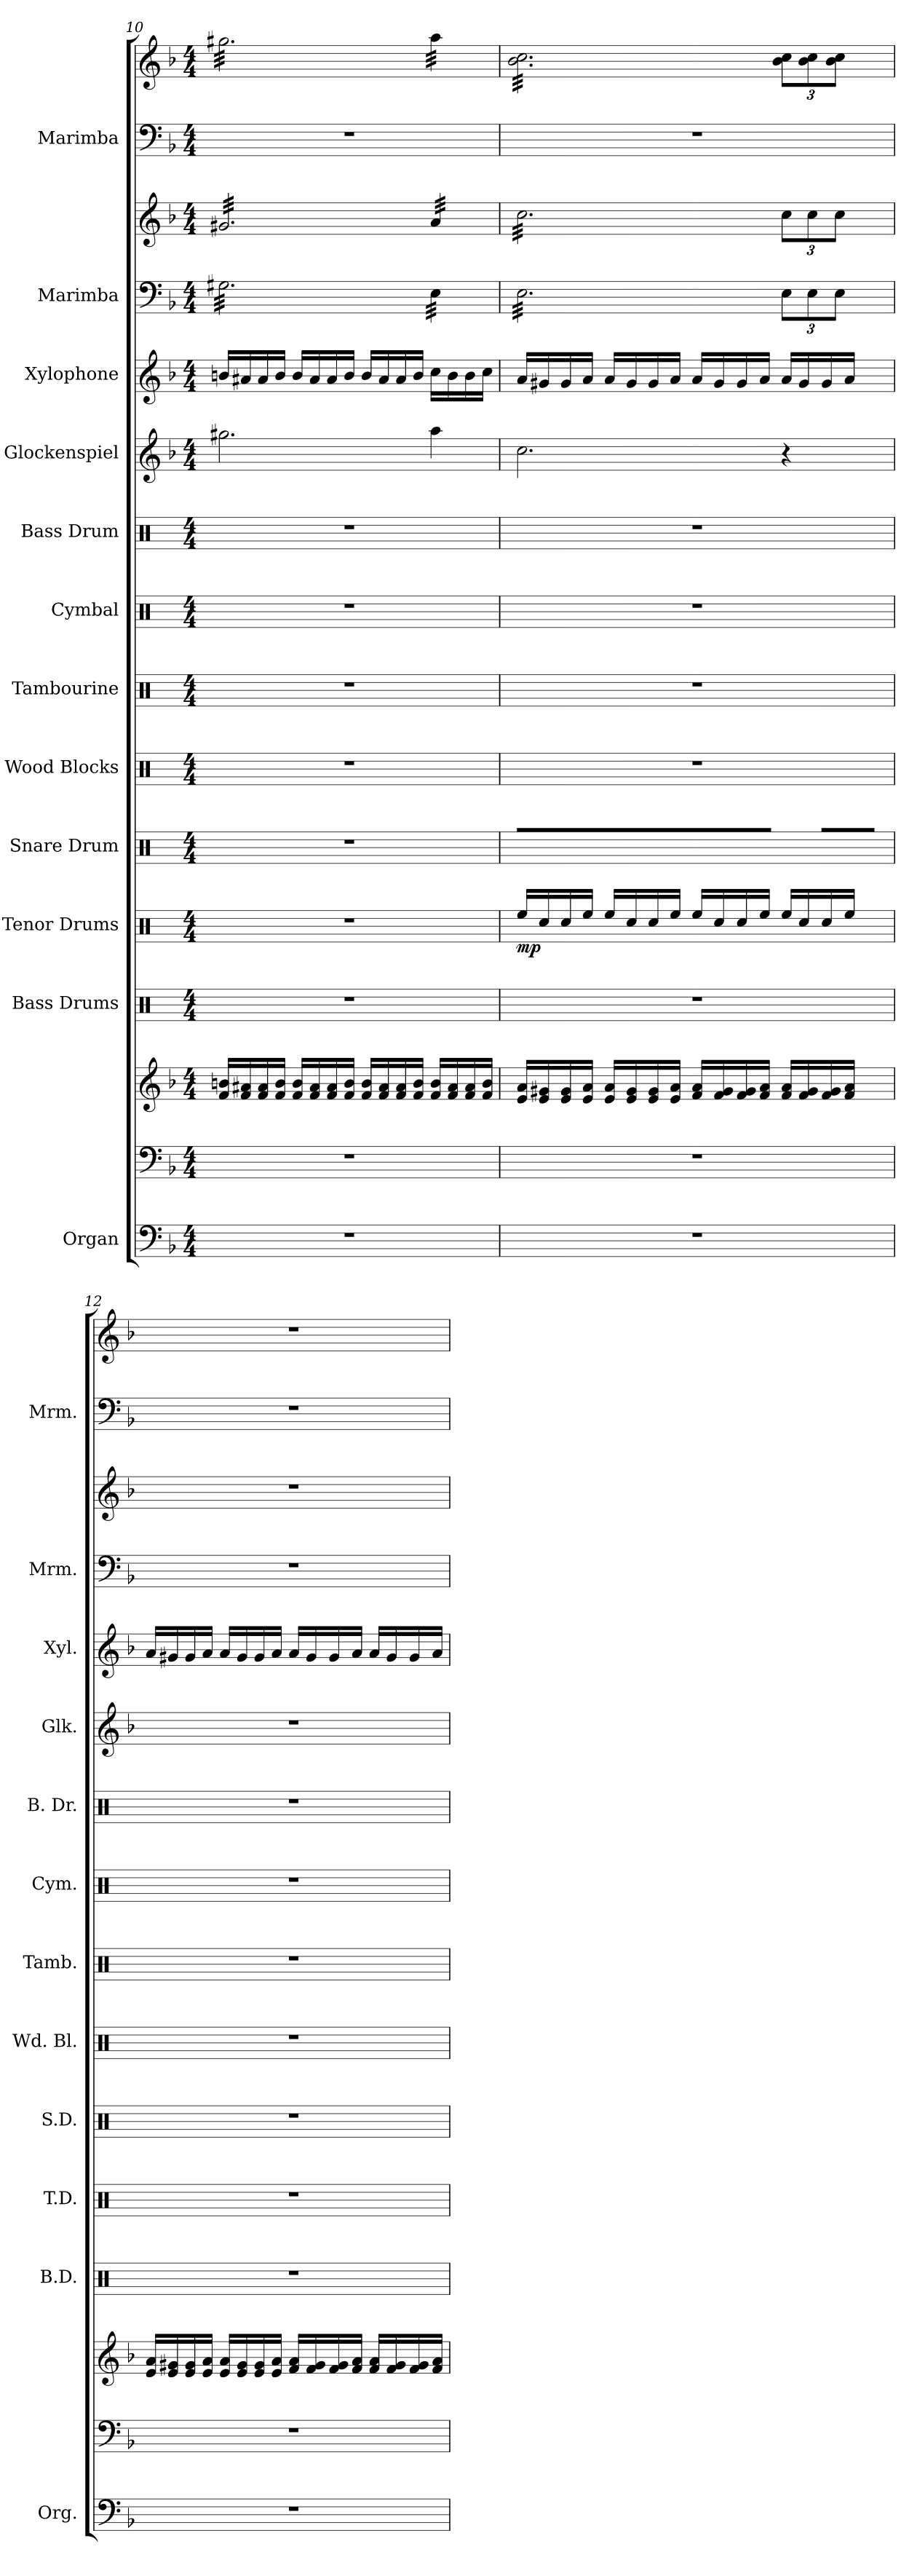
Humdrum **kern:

**kern	**kern	**kern	**kern	**kern	**dynam	**kern	**kern	**kern	**kern	**kern	**kern	**kern	**kern	**kern	**kern	**kern
*part12	*part12	*part12	*part11	*part10	*part10	*part9	*part8	*part7	*part6	*part5	*part4	*part3	*part2	*part2	*part1	*part1
*staff16	*staff15	*staff14	*staff13	*staff12	*staff12	*staff11	*staff10	*staff9	*staff8	*staff7	*staff6	*staff5	*staff4	*staff3	*staff2	*staff1
*I"Organ	*	*	*I"Bass Drums	*I"Tenor Drums	*	*I"Snare Drum	*I"Wood Blocks	*I"Tambourine	*I"Cymbal	*I"Bass Drum	*I"Glockenspiel	*I"Xylophone	*I"Marimba	*	*I"Marimba	*
*I'Org.	*	*	*I'B.D.	*I'T.D.	*	*I'S.D.	*I'Wd. Bl.	*I'Tamb.	*I'Cym.	*I'B. Dr.	*I'Glk.	*I'Xyl.	*I'Mrm.	*	*I'Mrm.	*
*clefF4	*clefF4	*clefG2	*clefX	*clefX	*	*clefX	*clefX	*clefX	*clefX	*clefX	*clefG2	*clefG2	*clefF4	*clefG2	*clefF4	*clefG2
*	*	*	*	*	*	*	*	*	*	*	*ITrd-14c-24	*ITrd-7c-12	*	*	*	*
*k[b-]	*k[b-]	*k[b-]	*k[]	*k[]	*	*k[]	*k[]	*k[]	*k[]	*k[]	*k[b-]	*k[b-]	*k[b-]	*k[b-]	*k[b-]	*k[b-]
*M4/4	*M4/4	*M4/4	*M4/4	*M4/4	*	*M4/4	*M4/4	*M4/4	*M4/4	*M4/4	*M4/4	*M4/4	*M4/4	*M4/4	*M4/4	*M4/4
=10	=10	=10	=10	=10	=10	=10	=10	=10	=10	=10	=10	=10	=10	=10	=10	=10
*	*	*	*	*	*	*	*	*	*	*	*	*	*tremolo	*	*	*
*	*	*	*	*	*	*	*	*	*	*	*	*	*	*tremolo	*	*
*	*	*	*	*	*	*	*	*	*	*	*	*	*	*	*	*tremolo
1r	1r	16f/ 16bn/LL	1r	1r	.	1r	1r	1r	1r	1r	2.gggg#X\	16bbn/LL	32G#X\LLL	32g#X/LLL	1r	32gg#X\LLL
.	.	.	.	.	.	.	.	.	.	.	.	.	32G#X\	32g#X/	.	32gg#X\
.	.	16f/ 16a#X/	.	.	.	.	.	.	.	.	.	16aa#X/	32G#X\	32g#X/	.	32gg#X\
.	.	.	.	.	.	.	.	.	.	.	.	.	32G#X\	32g#X/	.	32gg#X\
.	.	16f/ 16a#/	.	.	.	.	.	.	.	.	.	16aa#/	32G#X\	32g#X/	.	32gg#X\
.	.	.	.	.	.	.	.	.	.	.	.	.	32G#X\	32g#X/	.	32gg#X\
.	.	16f/ 16b/JJ	.	.	.	.	.	.	.	.	.	16bb/JJ	32G#X\	32g#X/	.	32gg#X\
.	.	.	.	.	.	.	.	.	.	.	.	.	32G#X\	32g#X/	.	32gg#X\
.	.	16f/ 16b/LL	.	.	.	.	.	.	.	.	.	16bb/LL	32G#X\	32g#X/	.	32gg#X\
.	.	.	.	.	.	.	.	.	.	.	.	.	32G#X\	32g#X/	.	32gg#X\
.	.	16f/ 16a#/	.	.	.	.	.	.	.	.	.	16aa#/	32G#X\	32g#X/	.	32gg#X\
.	.	.	.	.	.	.	.	.	.	.	.	.	32G#X\	32g#X/	.	32gg#X\
.	.	16f/ 16a#/	.	.	.	.	.	.	.	.	.	16aa#/	32G#X\	32g#X/	.	32gg#X\
.	.	.	.	.	.	.	.	.	.	.	.	.	32G#X\	32g#X/	.	32gg#X\
.	.	16f/ 16b/JJ	.	.	.	.	.	.	.	.	.	16bb/JJ	32G#X\	32g#X/	.	32gg#X\
.	.	.	.	.	.	.	.	.	.	.	.	.	32G#X\	32g#X/	.	32gg#X\
.	.	16f/ 16b/LL	.	.	.	.	.	.	.	.	.	16bb/LL	32G#X\	32g#X/	.	32gg#X\
.	.	.	.	.	.	.	.	.	.	.	.	.	32G#X\	32g#X/	.	32gg#X\
.	.	16f/ 16a#/	.	.	.	.	.	.	.	.	.	16aa#/	32G#X\	32g#X/	.	32gg#X\
.	.	.	.	.	.	.	.	.	.	.	.	.	32G#X\	32g#X/	.	32gg#X\
.	.	16f/ 16a#/	.	.	.	.	.	.	.	.	.	16aa#/	32G#X\	32g#X/	.	32gg#X\
.	.	.	.	.	.	.	.	.	.	.	.	.	32G#X\	32g#X/	.	32gg#X\
.	.	16f/ 16b/JJ	.	.	.	.	.	.	.	.	.	16bb/JJ	32G#X\	32g#X/	.	32gg#X\
.	.	.	.	.	.	.	.	.	.	.	.	.	32G#X\JJJ	32g#X/JJJ	.	32gg#X\JJJ
.	.	16f/ 16b/LL	.	.	.	.	.	.	.	.	4aaaa\	16ccc\LL	32E\LLL	32a/LLL	.	32aa\LLL
.	.	.	.	.	.	.	.	.	.	.	.	.	32E\	32a/	.	32aa\
.	.	16f/ 16a#/	.	.	.	.	.	.	.	.	.	16bb\	32E\	32a/	.	32aa\
.	.	.	.	.	.	.	.	.	.	.	.	.	32E\	32a/	.	32aa\
.	.	16f/ 16a#/	.	.	.	.	.	.	.	.	.	16bb\	32E\	32a/	.	32aa\
.	.	.	.	.	.	.	.	.	.	.	.	.	32E\	32a/	.	32aa\
.	.	16f/ 16b/JJ	.	.	.	.	.	.	.	.	.	16ccc\JJ	32E\	32a/	.	32aa\
.	.	.	.	.	.	.	.	.	.	.	.	.	32E\JJJ	32a/JJJ	.	32aa\JJJ
!!LO:PB:g=z
=11	=11	=11	=11	=11	=11	=11	=11	=11	=11	=11	=11	=11	=11	=11	=11	=11
!	!	!	!	!	!LO:DY:b	!	!	!	!	!	!	!	!	!	!	!
*	*	*	*	*	*	*tremolo	*	*	*	*	*	*	*	*	*	*
1r	1r	16e/ 16a/LL	1r	16Ree/LL	mp	32R/LLL	1r	1r	1r	1r	2.cccc\	16aa/LL	32E\LLL	32cc\LLL	1r	32b-\ 32cc\LLL
.	.	.	.	.	.	32R/	.	.	.	.	.	.	32E\	32cc\	.	32b-\ 32cc\
.	.	16e/ 16g#X/	.	16Rcc/	.	32R/	.	.	.	.	.	16gg#X/	32E\	32cc\	.	32b-\ 32cc\
.	.	.	.	.	.	32R/	.	.	.	.	.	.	32E\	32cc\	.	32b-\ 32cc\
.	.	16e/ 16g#/	.	16Rcc/	.	32R/	.	.	.	.	.	16gg#/	32E\	32cc\	.	32b-\ 32cc\
.	.	.	.	.	.	32R/	.	.	.	.	.	.	32E\	32cc\	.	32b-\ 32cc\
.	.	16e/ 16a/JJ	.	16Ree/JJ	.	32R/	.	.	.	.	.	16aa/JJ	32E\	32cc\	.	32b-\ 32cc\
.	.	.	.	.	.	32R/	.	.	.	.	.	.	32E\	32cc\	.	32b-\ 32cc\
.	.	16e/ 16a/LL	.	16Ree/LL	.	32R/	.	.	.	.	.	16aa/LL	32E\	32cc\	.	32b-\ 32cc\
.	.	.	.	.	.	32R/	.	.	.	.	.	.	32E\	32cc\	.	32b-\ 32cc\
.	.	16e/ 16g#/	.	16Rcc/	.	32R/	.	.	.	.	.	16gg#/	32E\	32cc\	.	32b-\ 32cc\
.	.	.	.	.	.	32R/	.	.	.	.	.	.	32E\	32cc\	.	32b-\ 32cc\
.	.	16e/ 16g#/	.	16Rcc/	.	32R/	.	.	.	.	.	16gg#/	32E\	32cc\	.	32b-\ 32cc\
.	.	.	.	.	.	32R/	.	.	.	.	.	.	32E\	32cc\	.	32b-\ 32cc\
.	.	16e/ 16a/JJ	.	16Ree/JJ	.	32R/	.	.	.	.	.	16aa/JJ	32E\	32cc\	.	32b-\ 32cc\
.	.	.	.	.	.	32R/	.	.	.	.	.	.	32E\	32cc\	.	32b-\ 32cc\
.	.	16f/ 16a/LL	.	16Ree/LL	.	32R/	.	.	.	.	.	16aa/LL	32E\	32cc\	.	32b-\ 32cc\
.	.	.	.	.	.	32R/	.	.	.	.	.	.	32E\	32cc\	.	32b-\ 32cc\
.	.	16f/ 16g#/	.	16Rcc/	.	32R/	.	.	.	.	.	16gg#/	32E\	32cc\	.	32b-\ 32cc\
.	.	.	.	.	.	32R/	.	.	.	.	.	.	32E\	32cc\	.	32b-\ 32cc\
.	.	16f/ 16g#/	.	16Rcc/	.	32R/	.	.	.	.	.	16gg#/	32E\	32cc\	.	32b-\ 32cc\
.	.	.	.	.	.	32R/	.	.	.	.	.	.	32E\	32cc\	.	32b-\ 32cc\
.	.	16f/ 16a/JJ	.	16Ree/JJ	.	32R/	.	.	.	.	.	16aa/JJ	32E\	32cc\	.	32b-\ 32cc\
.	.	.	.	.	.	32R/JJJ	.	.	.	.	.	.	32E\JJJ	32cc\JJJ	.	32b-\ 32cc\JJJ
*	*	*	*	*	*	*	*	*	*	*	*	*	*	*	*	*Xtremolo
*	*	*	*	*	*	*	*	*	*	*	*	*	*	*Xtremolo	*	*
*	*	*	*	*	*	*	*	*	*	*	*	*	*Xtremolo	*	*	*
*	*	*	*	*	*	*Xtremolo	*	*	*	*	*	*	*	*	*	*
.	.	.	.	.	.	(8qR/	.	.	.	.	.	.	.	.	.	.
*	*	*	*	*	*	*Xbrackettup	*	*	*	*	*	*	*Xbrackettup	*Xbrackettup	*	*Xbrackettup
.	.	16f/ 16a/LL	.	16Ree/LL	.	12R/L)	.	.	.	.	4r	16aa/LL	12E\L	12cc\L	.	12b-\ 12cc\L
.	.	16f/ 16g#/	.	16Rcc/	.	.	.	.	.	.	.	16gg#/	.	.	.	.
.	.	.	.	.	.	12R/	.	.	.	.	.	.	12E\	12cc\	.	12b-\ 12cc\
.	.	16f/ 16g#/	.	16Rcc/	.	.	.	.	.	.	.	16gg#/	.	.	.	.
.	.	.	.	.	.	12R/J	.	.	.	.	.	.	12E\J	12cc\J	.	12b-\ 12cc\J
.	.	16f/ 16a/JJ	.	16Ree/JJ	.	.	.	.	.	.	.	16aa/JJ	.	.	.	.
=12	=12	=12	=12	=12	=12	=12	=12	=12	=12	=12	=12	=12	=12	=12	=12	=12
1r	1r	16e/ 16a/LL	1r	1r	.	1r	1r	1r	1r	1r	1r	16aa/LL	1r	1r	1r	1r
.	.	16e/ 16g#X/	.	.	.	.	.	.	.	.	.	16gg#X/	.	.	.	.
.	.	16e/ 16g#/	.	.	.	.	.	.	.	.	.	16gg#/	.	.	.	.
.	.	16e/ 16a/JJ	.	.	.	.	.	.	.	.	.	16aa/JJ	.	.	.	.
.	.	16e/ 16a/LL	.	.	.	.	.	.	.	.	.	16aa/LL	.	.	.	.
.	.	16e/ 16g#/	.	.	.	.	.	.	.	.	.	16gg#/	.	.	.	.
.	.	16e/ 16g#/	.	.	.	.	.	.	.	.	.	16gg#/	.	.	.	.
.	.	16e/ 16a/JJ	.	.	.	.	.	.	.	.	.	16aa/JJ	.	.	.	.
.	.	16f/ 16a/LL	.	.	.	.	.	.	.	.	.	16aa/LL	.	.	.	.
.	.	16f/ 16g#/	.	.	.	.	.	.	.	.	.	16gg#/	.	.	.	.
.	.	16f/ 16g#/	.	.	.	.	.	.	.	.	.	16gg#/	.	.	.	.
.	.	16f/ 16a/JJ	.	.	.	.	.	.	.	.	.	16aa/JJ	.	.	.	.
.	.	16f/ 16a/LL	.	.	.	.	.	.	.	.	.	16aa/LL	.	.	.	.
.	.	16f/ 16g#/	.	.	.	.	.	.	.	.	.	16gg#/	.	.	.	.
.	.	16f/ 16g#/	.	.	.	.	.	.	.	.	.	16gg#/	.	.	.	.
.	.	16f/ 16a/JJ	.	.	.	.	.	.	.	.	.	16aa/JJ	.	.	.	.
=	=	=	=	=	=	=	=	=	=	=	=	=	=	=	=	=
*-	*-	*-	*-	*-	*-	*-	*-	*-	*-	*-	*-	*-	*-	*-	*-	*-
